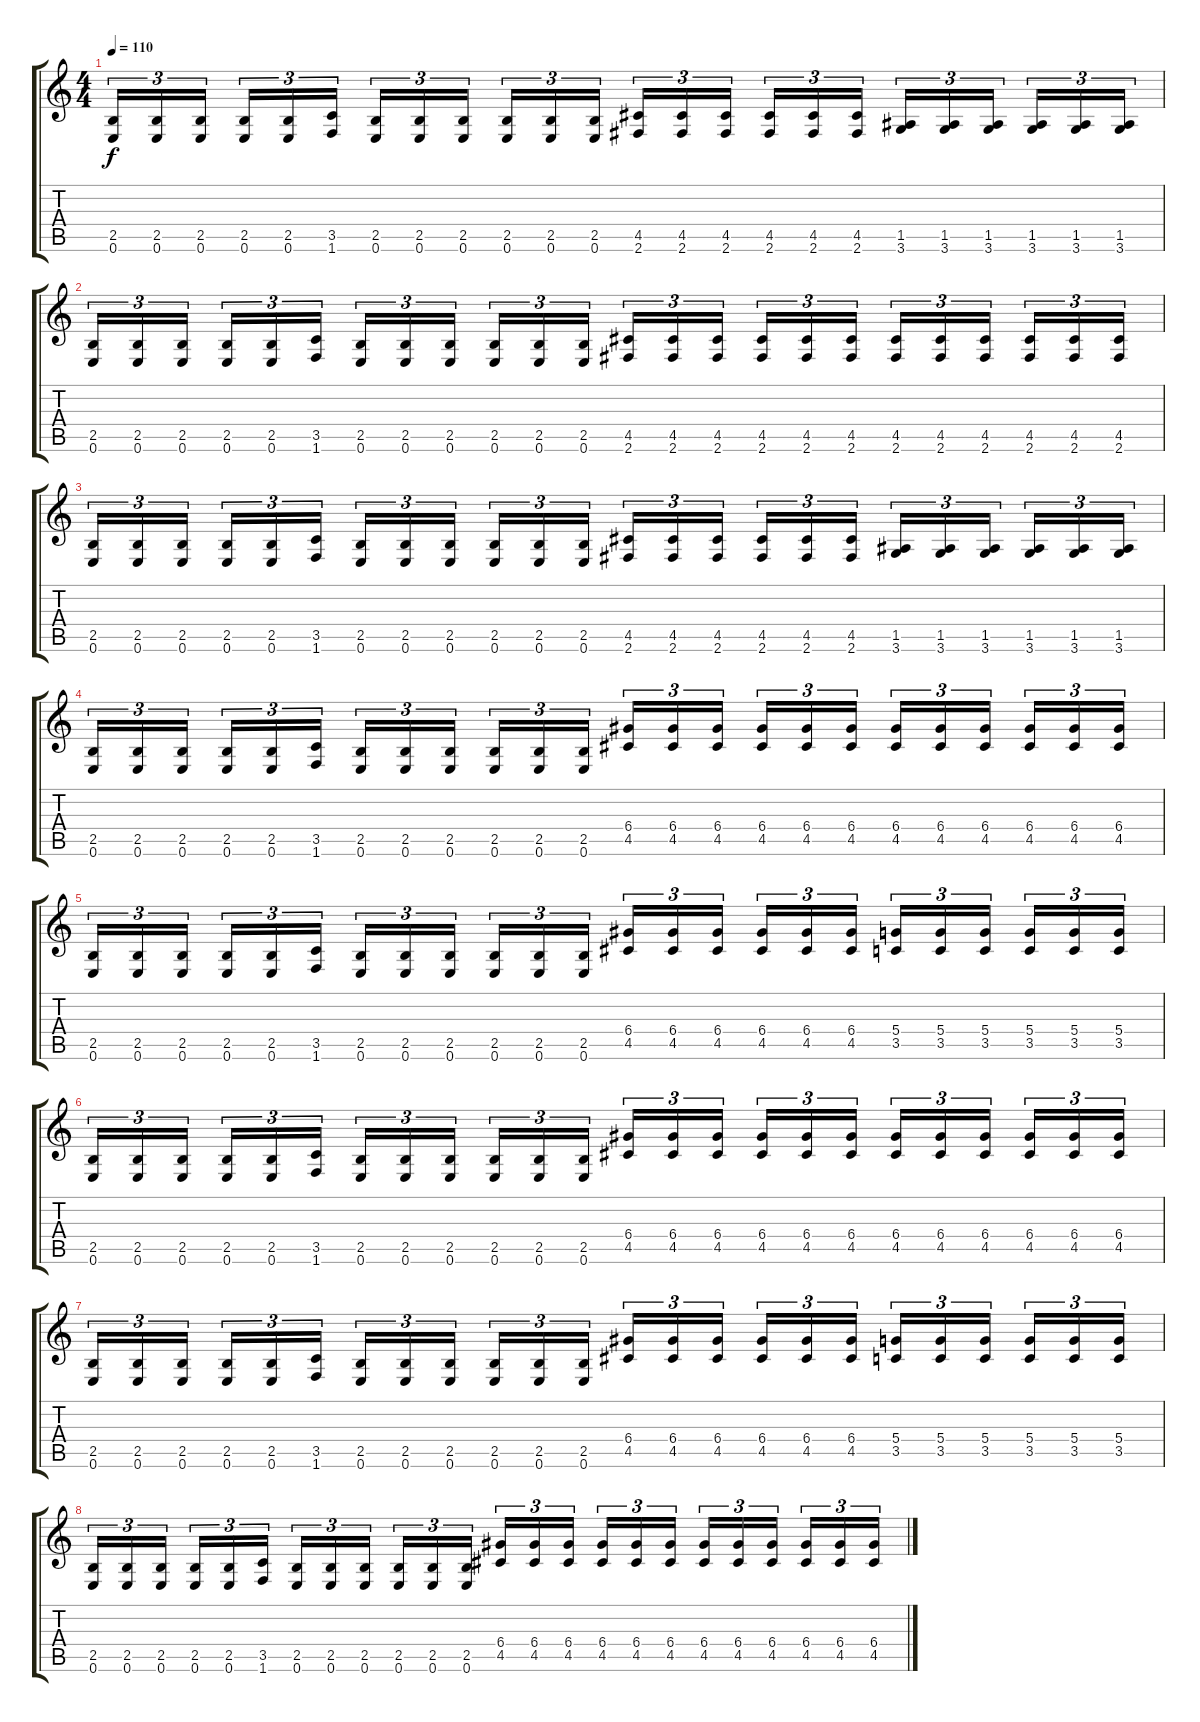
\track "" {instrument distortionguitar}
\staff {score tabs}
\tuning (E4 B3 G3 D3 A2 E2) {hide}
\ts (4 4)
\tempo 110
\clef g2
\ks c
(2.5 0.6).16{tu (3 2) dy f} (2.5 0.6).16{tu (3 2)} (2.5 0.6).16{tu (3 2)} (2.5 0.6).16{tu (3 2)} (2.5 0.6).16{tu (3 2)} (3.5 1.6).16{tu (3 2)} (2.5 0.6).16{tu (3 2)} (2.5 0.6).16{tu (3 2)} (2.5 0.6).16{tu (3 2)} (2.5 0.6).16{tu (3 2)} (2.5 0.6).16{tu (3 2)} (2.5 0.6).16{tu (3 2)} (4.5 2.6).16{tu (3 2)} (4.5 2.6).16{tu (3 2)} (4.5 2.6).16{tu (3 2)} (4.5 2.6).16{tu (3 2)} (4.5 2.6).16{tu (3 2)} (4.5 2.6).16{tu (3 2)} (1.5 3.6).16{tu (3 2)} (1.5 3.6).16{tu (3 2)} (1.5 3.6).16{tu (3 2)} (1.5 3.6).16{tu (3 2)} (1.5 3.6).16{tu (3 2)} (1.5 3.6).16{tu (3 2)} |
(2.5 0.6).16{tu (3 2)} (2.5 0.6).16{tu (3 2)} (2.5 0.6).16{tu (3 2)} (2.5 0.6).16{tu (3 2)} (2.5 0.6).16{tu (3 2)} (3.5 1.6).16{tu (3 2)} (2.5 0.6).16{tu (3 2)} (2.5 0.6).16{tu (3 2)} (2.5 0.6).16{tu (3 2)} (2.5 0.6).16{tu (3 2)} (2.5 0.6).16{tu (3 2)} (2.5 0.6).16{tu (3 2)} (4.5 2.6).16{tu (3 2)} (4.5 2.6).16{tu (3 2)} (4.5 2.6).16{tu (3 2)} (4.5 2.6).16{tu (3 2)} (4.5 2.6).16{tu (3 2)} (4.5 2.6).16{tu (3 2)} (4.5 2.6).16{tu (3 2)} (4.5 2.6).16{tu (3 2)} (4.5 2.6).16{tu (3 2)} (4.5 2.6).16{tu (3 2)} (4.5 2.6).16{tu (3 2)} (4.5 2.6).16{tu (3 2)} |
(2.5 0.6).16{tu (3 2)} (2.5 0.6).16{tu (3 2)} (2.5 0.6).16{tu (3 2)} (2.5 0.6).16{tu (3 2)} (2.5 0.6).16{tu (3 2)} (3.5 1.6).16{tu (3 2)} (2.5 0.6).16{tu (3 2)} (2.5 0.6).16{tu (3 2)} (2.5 0.6).16{tu (3 2)} (2.5 0.6).16{tu (3 2)} (2.5 0.6).16{tu (3 2)} (2.5 0.6).16{tu (3 2)} (4.5 2.6).16{tu (3 2)} (4.5 2.6).16{tu (3 2)} (4.5 2.6).16{tu (3 2)} (4.5 2.6).16{tu (3 2)} (4.5 2.6).16{tu (3 2)} (4.5 2.6).16{tu (3 2)} (1.5 3.6).16{tu (3 2)} (1.5 3.6).16{tu (3 2)} (1.5 3.6).16{tu (3 2)} (1.5 3.6).16{tu (3 2)} (1.5 3.6).16{tu (3 2)} (1.5 3.6).16{tu (3 2)} |
(2.5 0.6).16{tu (3 2)} (2.5 0.6).16{tu (3 2)} (2.5 0.6).16{tu (3 2)} (2.5 0.6).16{tu (3 2)} (2.5 0.6).16{tu (3 2)} (3.5 1.6).16{tu (3 2)} (2.5 0.6).16{tu (3 2)} (2.5 0.6).16{tu (3 2)} (2.5 0.6).16{tu (3 2)} (2.5 0.6).16{tu (3 2)} (2.5 0.6).16{tu (3 2)} (2.5 0.6).16{tu (3 2)} (6.4 4.5).16{tu (3 2)} (6.4 4.5).16{tu (3 2)} (6.4 4.5).16{tu (3 2)} (6.4 4.5).16{tu (3 2)} (6.4 4.5).16{tu (3 2)} (6.4 4.5).16{tu (3 2)} (6.4 4.5).16{tu (3 2)} (6.4 4.5).16{tu (3 2)} (6.4 4.5).16{tu (3 2)} (6.4 4.5).16{tu (3 2)} (6.4 4.5).16{tu (3 2)} (6.4 4.5).16{tu (3 2)} |
(2.5 0.6).16{tu (3 2)} (2.5 0.6).16{tu (3 2)} (2.5 0.6).16{tu (3 2)} (2.5 0.6).16{tu (3 2)} (2.5 0.6).16{tu (3 2)} (3.5 1.6).16{tu (3 2)} (2.5 0.6).16{tu (3 2)} (2.5 0.6).16{tu (3 2)} (2.5 0.6).16{tu (3 2)} (2.5 0.6).16{tu (3 2)} (2.5 0.6).16{tu (3 2)} (2.5 0.6).16{tu (3 2)} (6.4 4.5).16{tu (3 2)} (6.4 4.5).16{tu (3 2)} (6.4 4.5).16{tu (3 2)} (6.4 4.5).16{tu (3 2)} (6.4 4.5).16{tu (3 2)} (6.4 4.5).16{tu (3 2)} (5.4 3.5).16{tu (3 2)} (5.4 3.5).16{tu (3 2)} (5.4 3.5).16{tu (3 2)} (5.4 3.5).16{tu (3 2)} (5.4 3.5).16{tu (3 2)} (5.4 3.5).16{tu (3 2)} |
(2.5 0.6).16{tu (3 2)} (2.5 0.6).16{tu (3 2)} (2.5 0.6).16{tu (3 2)} (2.5 0.6).16{tu (3 2)} (2.5 0.6).16{tu (3 2)} (3.5 1.6).16{tu (3 2)} (2.5 0.6).16{tu (3 2)} (2.5 0.6).16{tu (3 2)} (2.5 0.6).16{tu (3 2)} (2.5 0.6).16{tu (3 2)} (2.5 0.6).16{tu (3 2)} (2.5 0.6).16{tu (3 2)} (6.4 4.5).16{tu (3 2)} (6.4 4.5).16{tu (3 2)} (6.4 4.5).16{tu (3 2)} (6.4 4.5).16{tu (3 2)} (6.4 4.5).16{tu (3 2)} (6.4 4.5).16{tu (3 2)} (6.4 4.5).16{tu (3 2)} (6.4 4.5).16{tu (3 2)} (6.4 4.5).16{tu (3 2)} (6.4 4.5).16{tu (3 2)} (6.4 4.5).16{tu (3 2)} (6.4 4.5).16{tu (3 2)} |
(2.5 0.6).16{tu (3 2)} (2.5 0.6).16{tu (3 2)} (2.5 0.6).16{tu (3 2)} (2.5 0.6).16{tu (3 2)} (2.5 0.6).16{tu (3 2)} (3.5 1.6).16{tu (3 2)} (2.5 0.6).16{tu (3 2)} (2.5 0.6).16{tu (3 2)} (2.5 0.6).16{tu (3 2)} (2.5 0.6).16{tu (3 2)} (2.5 0.6).16{tu (3 2)} (2.5 0.6).16{tu (3 2)} (6.4 4.5).16{tu (3 2)} (6.4 4.5).16{tu (3 2)} (6.4 4.5).16{tu (3 2)} (6.4 4.5).16{tu (3 2)} (6.4 4.5).16{tu (3 2)} (6.4 4.5).16{tu (3 2)} (5.4 3.5).16{tu (3 2)} (5.4 3.5).16{tu (3 2)} (5.4 3.5).16{tu (3 2)} (5.4 3.5).16{tu (3 2)} (5.4 3.5).16{tu (3 2)} (5.4 3.5).16{tu (3 2)} |
(2.5 0.6).16{tu (3 2)} (2.5 0.6).16{tu (3 2)} (2.5 0.6).16{tu (3 2)} (2.5 0.6).16{tu (3 2)} (2.5 0.6).16{tu (3 2)} (3.5 1.6).16{tu (3 2)} (2.5 0.6).16{tu (3 2)} (2.5 0.6).16{tu (3 2)} (2.5 0.6).16{tu (3 2)} (2.5 0.6).16{tu (3 2)} (2.5 0.6).16{tu (3 2)} (2.5 0.6).16{tu (3 2)} (6.4 4.5).16{tu (3 2)} (6.4 4.5).16{tu (3 2)} (6.4 4.5).16{tu (3 2)} (6.4 4.5).16{tu (3 2)} (6.4 4.5).16{tu (3 2)} (6.4 4.5).16{tu (3 2)} (6.4 4.5).16{tu (3 2)} (6.4 4.5).16{tu (3 2)} (6.4 4.5).16{tu (3 2)} (6.4 4.5).16{tu (3 2)} (6.4 4.5).16{tu (3 2)} (6.4 4.5).16{tu (3 2)}
